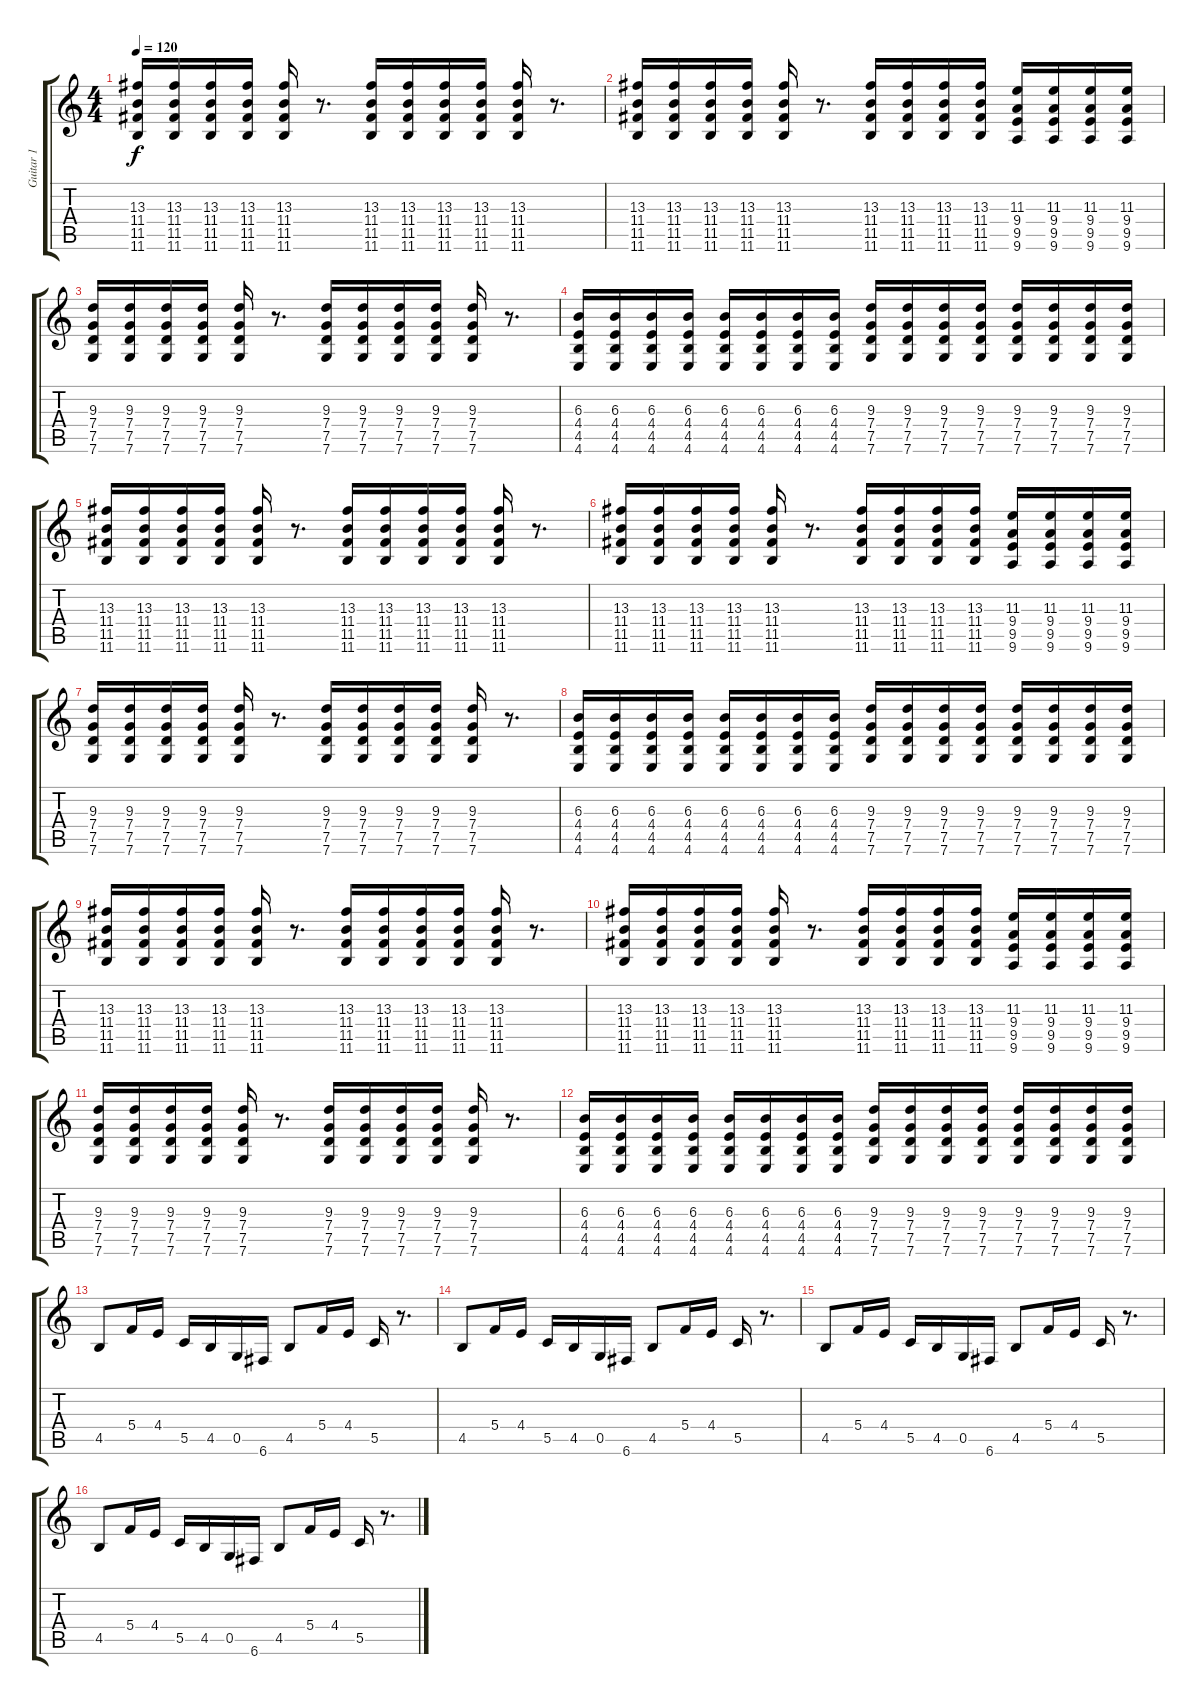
\track ("Guitar 1" "Guitar 1") {instrument distortionguitar}
\staff {score tabs}
\tuning (D4 A3 F3 C3 G2 C2) {hide}
\ts (4 4)
\tempo 120
\clef g2
\ks c
(13.3 11.4 11.5 11.6).16{dy f instrument distortionguitar} (13.3 11.4 11.5 11.6).16 (13.3 11.4 11.5 11.6).16 (13.3 11.4 11.5 11.6).16 (13.3 11.4 11.5 11.6).16 r.8{d} (13.3 11.4 11.5 11.6).16 (13.3 11.4 11.5 11.6).16 (13.3 11.4 11.5 11.6).16 (13.3 11.4 11.5 11.6).16 (13.3 11.4 11.5 11.6).16 r.8{d} |
(13.3 11.4 11.5 11.6).16 (13.3 11.4 11.5 11.6).16 (13.3 11.4 11.5 11.6).16 (13.3 11.4 11.5 11.6).16 (13.3 11.4 11.5 11.6).16 r.8{d} (13.3 11.4 11.5 11.6).16 (13.3 11.4 11.5 11.6).16 (13.3 11.4 11.5 11.6).16 (13.3 11.4 11.5 11.6).16 (11.3 9.4 9.5 9.6).16 (11.3 9.4 9.5 9.6).16 (11.3 9.4 9.5 9.6).16 (11.3 9.4 9.5 9.6).16 |
(9.3 7.4 7.5 7.6).16 (9.3 7.4 7.5 7.6).16 (9.3 7.4 7.5 7.6).16 (9.3 7.4 7.5 7.6).16 (9.3 7.4 7.5 7.6).16 r.8{d} (9.3 7.4 7.5 7.6).16 (9.3 7.4 7.5 7.6).16 (9.3 7.4 7.5 7.6).16 (9.3 7.4 7.5 7.6).16 (9.3 7.4 7.5 7.6).16 r.8{d} |
(6.3 4.4 4.5 4.6).16 (6.3 4.4 4.5 4.6).16 (6.3 4.4 4.5 4.6).16 (6.3 4.4 4.5 4.6).16 (6.3 4.4 4.5 4.6).16 (6.3 4.4 4.5 4.6).16 (6.3 4.4 4.5 4.6).16 (6.3 4.4 4.5 4.6).16 (9.3 7.4 7.5 7.6).16 (9.3 7.4 7.5 7.6).16 (9.3 7.4 7.5 7.6).16 (9.3 7.4 7.5 7.6).16 (9.3 7.4 7.5 7.6).16 (9.3 7.4 7.5 7.6).16 (9.3 7.4 7.5 7.6).16 (9.3 7.4 7.5 7.6).16 |
(13.3 11.4 11.5 11.6).16 (13.3 11.4 11.5 11.6).16 (13.3 11.4 11.5 11.6).16 (13.3 11.4 11.5 11.6).16 (13.3 11.4 11.5 11.6).16 r.8{d} (13.3 11.4 11.5 11.6).16 (13.3 11.4 11.5 11.6).16 (13.3 11.4 11.5 11.6).16 (13.3 11.4 11.5 11.6).16 (13.3 11.4 11.5 11.6).16 r.8{d} |
(13.3 11.4 11.5 11.6).16 (13.3 11.4 11.5 11.6).16 (13.3 11.4 11.5 11.6).16 (13.3 11.4 11.5 11.6).16 (13.3 11.4 11.5 11.6).16 r.8{d} (13.3 11.4 11.5 11.6).16 (13.3 11.4 11.5 11.6).16 (13.3 11.4 11.5 11.6).16 (13.3 11.4 11.5 11.6).16 (11.3 9.4 9.5 9.6).16 (11.3 9.4 9.5 9.6).16 (11.3 9.4 9.5 9.6).16 (11.3 9.4 9.5 9.6).16 |
(9.3 7.4 7.5 7.6).16 (9.3 7.4 7.5 7.6).16 (9.3 7.4 7.5 7.6).16 (9.3 7.4 7.5 7.6).16 (9.3 7.4 7.5 7.6).16 r.8{d} (9.3 7.4 7.5 7.6).16 (9.3 7.4 7.5 7.6).16 (9.3 7.4 7.5 7.6).16 (9.3 7.4 7.5 7.6).16 (9.3 7.4 7.5 7.6).16 r.8{d} |
(6.3 4.4 4.5 4.6).16 (6.3 4.4 4.5 4.6).16 (6.3 4.4 4.5 4.6).16 (6.3 4.4 4.5 4.6).16 (6.3 4.4 4.5 4.6).16 (6.3 4.4 4.5 4.6).16 (6.3 4.4 4.5 4.6).16 (6.3 4.4 4.5 4.6).16 (9.3 7.4 7.5 7.6).16 (9.3 7.4 7.5 7.6).16 (9.3 7.4 7.5 7.6).16 (9.3 7.4 7.5 7.6).16 (9.3 7.4 7.5 7.6).16 (9.3 7.4 7.5 7.6).16 (9.3 7.4 7.5 7.6).16 (9.3 7.4 7.5 7.6).16 |
(13.3 11.4 11.5 11.6).16 (13.3 11.4 11.5 11.6).16 (13.3 11.4 11.5 11.6).16 (13.3 11.4 11.5 11.6).16 (13.3 11.4 11.5 11.6).16 r.8{d} (13.3 11.4 11.5 11.6).16 (13.3 11.4 11.5 11.6).16 (13.3 11.4 11.5 11.6).16 (13.3 11.4 11.5 11.6).16 (13.3 11.4 11.5 11.6).16 r.8{d} |
(13.3 11.4 11.5 11.6).16 (13.3 11.4 11.5 11.6).16 (13.3 11.4 11.5 11.6).16 (13.3 11.4 11.5 11.6).16 (13.3 11.4 11.5 11.6).16 r.8{d} (13.3 11.4 11.5 11.6).16 (13.3 11.4 11.5 11.6).16 (13.3 11.4 11.5 11.6).16 (13.3 11.4 11.5 11.6).16 (11.3 9.4 9.5 9.6).16 (11.3 9.4 9.5 9.6).16 (11.3 9.4 9.5 9.6).16 (11.3 9.4 9.5 9.6).16 |
(9.3 7.4 7.5 7.6).16 (9.3 7.4 7.5 7.6).16 (9.3 7.4 7.5 7.6).16 (9.3 7.4 7.5 7.6).16 (9.3 7.4 7.5 7.6).16 r.8{d} (9.3 7.4 7.5 7.6).16 (9.3 7.4 7.5 7.6).16 (9.3 7.4 7.5 7.6).16 (9.3 7.4 7.5 7.6).16 (9.3 7.4 7.5 7.6).16 r.8{d} |
(6.3 4.4 4.5 4.6).16 (6.3 4.4 4.5 4.6).16 (6.3 4.4 4.5 4.6).16 (6.3 4.4 4.5 4.6).16 (6.3 4.4 4.5 4.6).16 (6.3 4.4 4.5 4.6).16 (6.3 4.4 4.5 4.6).16 (6.3 4.4 4.5 4.6).16 (9.3 7.4 7.5 7.6).16 (9.3 7.4 7.5 7.6).16 (9.3 7.4 7.5 7.6).16 (9.3 7.4 7.5 7.6).16 (9.3 7.4 7.5 7.6).16 (9.3 7.4 7.5 7.6).16 (9.3 7.4 7.5 7.6).16 (9.3 7.4 7.5 7.6).16 |
4.5.8 5.4.16 4.4.16 5.5.16 4.5.16 0.5.16 6.6.16 4.5.8 5.4.16 4.4.16 5.5.16 r.8{d} |
4.5.8 5.4.16 4.4.16 5.5.16 4.5.16 0.5.16 6.6.16 4.5.8 5.4.16 4.4.16 5.5.16 r.8{d} |
4.5.8 5.4.16 4.4.16 5.5.16 4.5.16 0.5.16 6.6.16 4.5.8 5.4.16 4.4.16 5.5.16 r.8{d} |
4.5.8 5.4.16 4.4.16 5.5.16 4.5.16 0.5.16 6.6.16 4.5.8 5.4.16 4.4.16 5.5.16 r.8{d}
